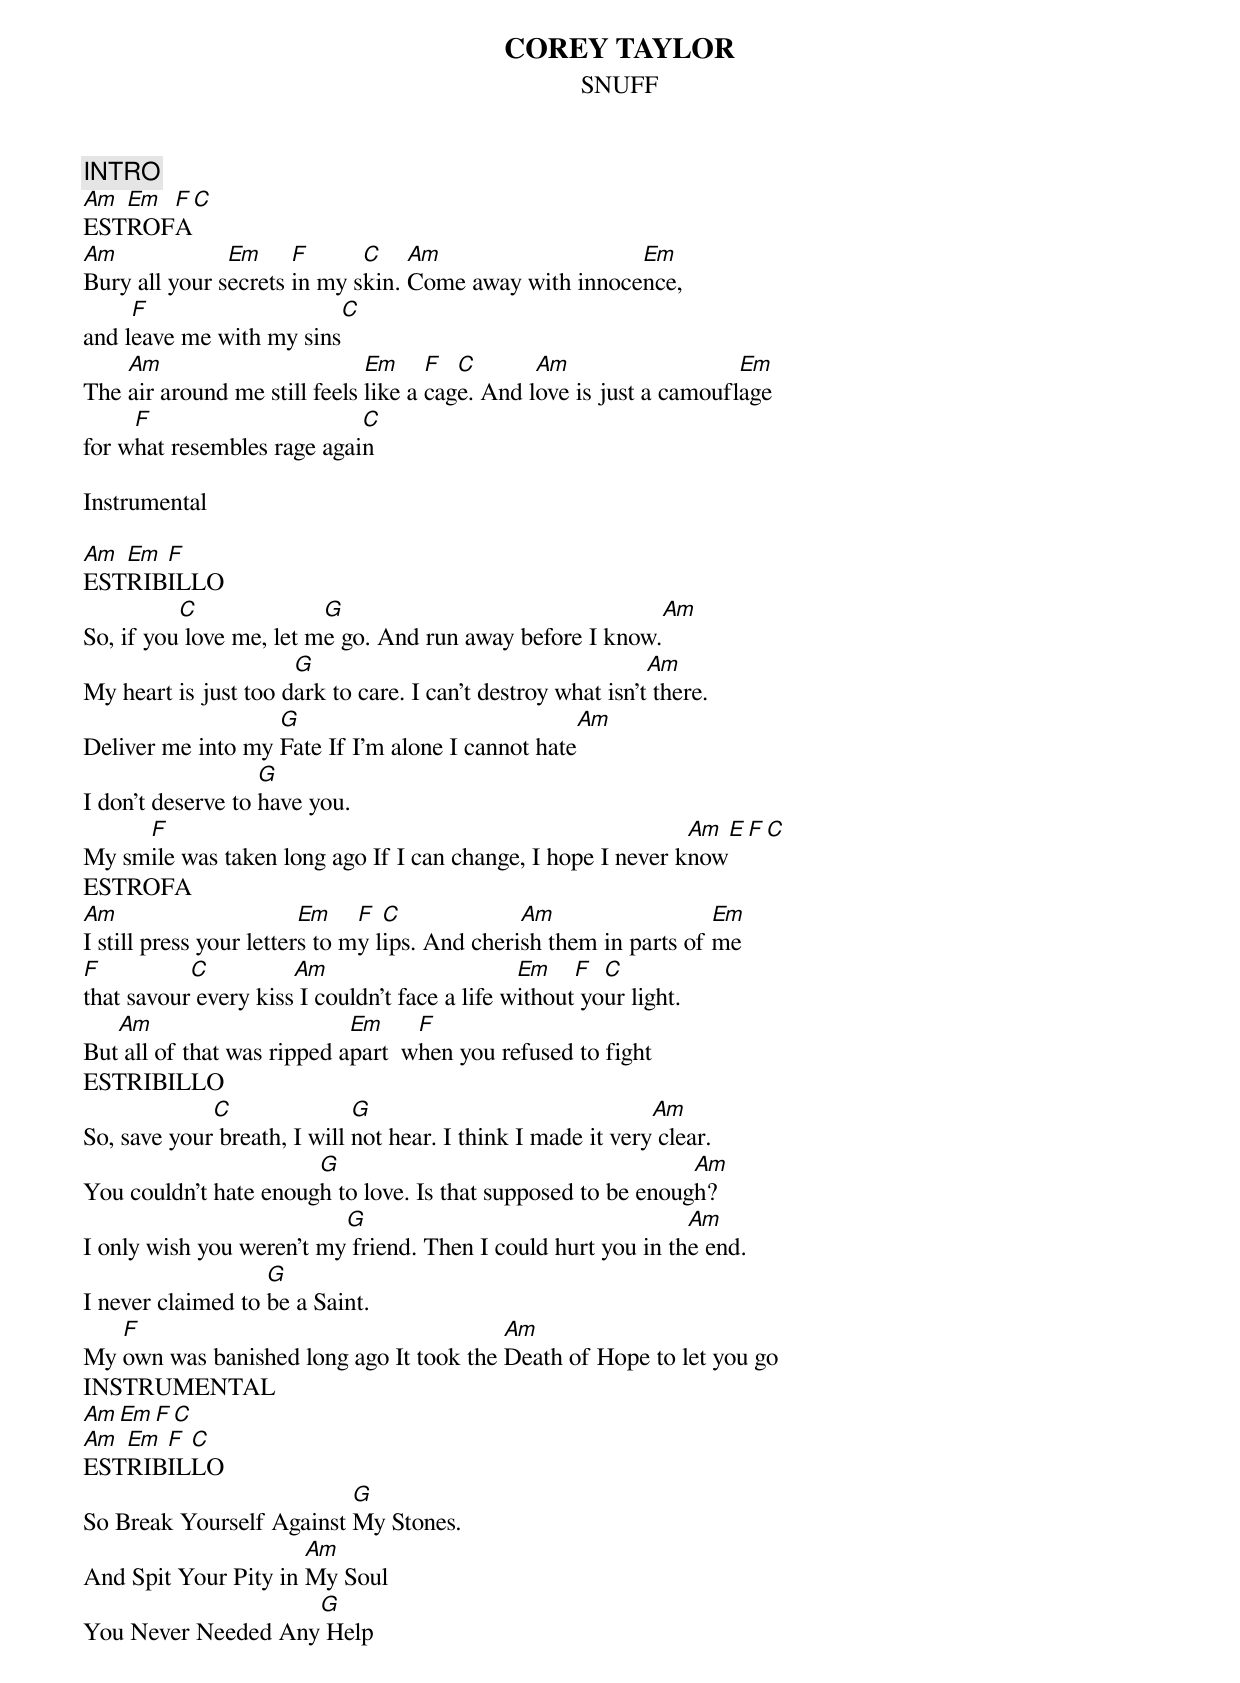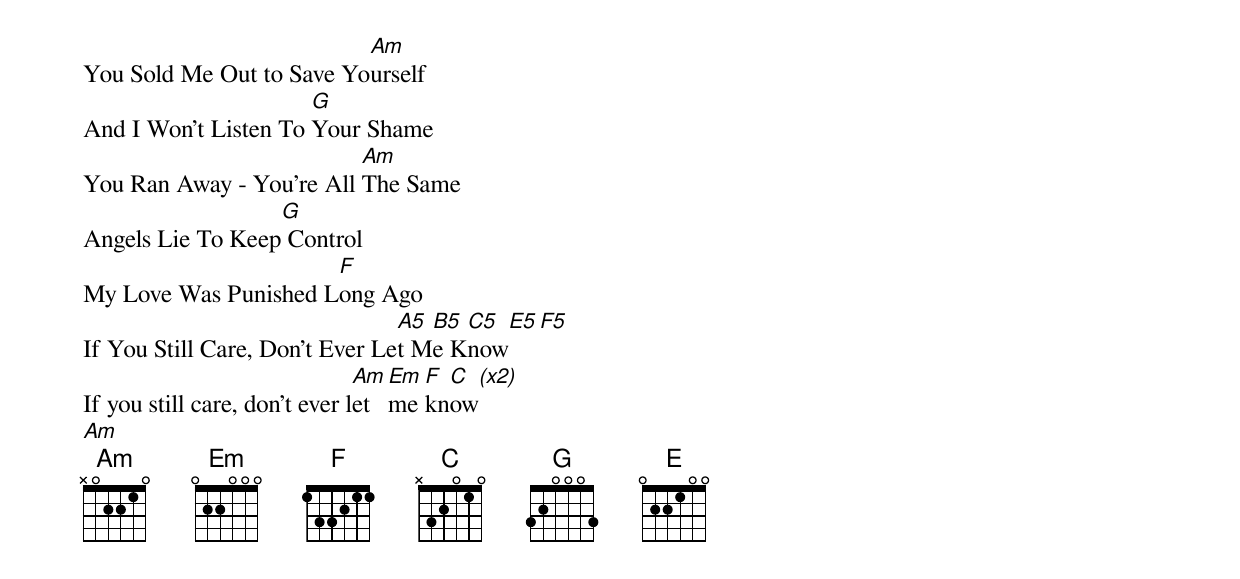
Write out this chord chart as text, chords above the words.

COREY TAYLOR
SNUFF
INTRO
Am Em F C
ESTROFA
Am             Em     F      C    Am                   Em
Bury all your secrets in my skin. Come away with innocence,
     F                   C
and leave me with my sins
    Am                        Em     F  C       Am                   Em
The air around me still feels like a cage. And love is just a camouflage
     F                      C
for what resembles rage again

Instrumental

Am Em F
ESTRIBILLO
          C              G                                 Am
So, if you love me, let me go. And run away before I know.
                      G                                      Am
My heart is just too dark to care. I can't destroy what isn't there.
                   G                               Am
Deliver me into my Fate If I'm alone I cannot hate
                   G
I don't deserve to have you.
     F                                                       Am E F C
My smile was taken long ago If I can change, I hope I never know
ESTROFA
Am                       Em    F  C             Am                  Em
I still press your letters to my lips. And cherish them in parts of me
F          C          Am                       Em    F  C
that savour every kiss I couldn't face a life without your light.
   Am                       Em     F
But all of that was ripped apart  when you refused to fight
ESTRIBILLO
             C               G                               Am
So, save your breath, I will not hear. I think I made it very clear.
                       G                                      Am
You couldn't hate enough to love. Is that supposed to be enough?
                          G                                   Am
I only wish you weren't my friend. Then I could hurt you in the end.
                   G
I never claimed to be a Saint.
   F                                     Am
My own was banished long ago It took the Death of Hope to let you go
INSTRUMENTAL
Am Em F C
Am Em F C
ESTRIBILLO
                          G
So Break Yourself Against My Stones.
                      Am
And Spit Your Pity in My Soul
                    G
You Never Needed Any Help
                          Am
You Sold Me Out to Save Yourself
                      G
And I Won't Listen To Your Shame
                          Am
You Ran Away - You're All The Same
                  G
Angels Lie To Keep Control
                      F
My Love Was Punished Long Ago
                                A5 B5 C5 E5 F5
If You Still Care, Don't Ever Let Me Know
                               Am Em F C (x2)
If you still care, don't ever let me know
Am
